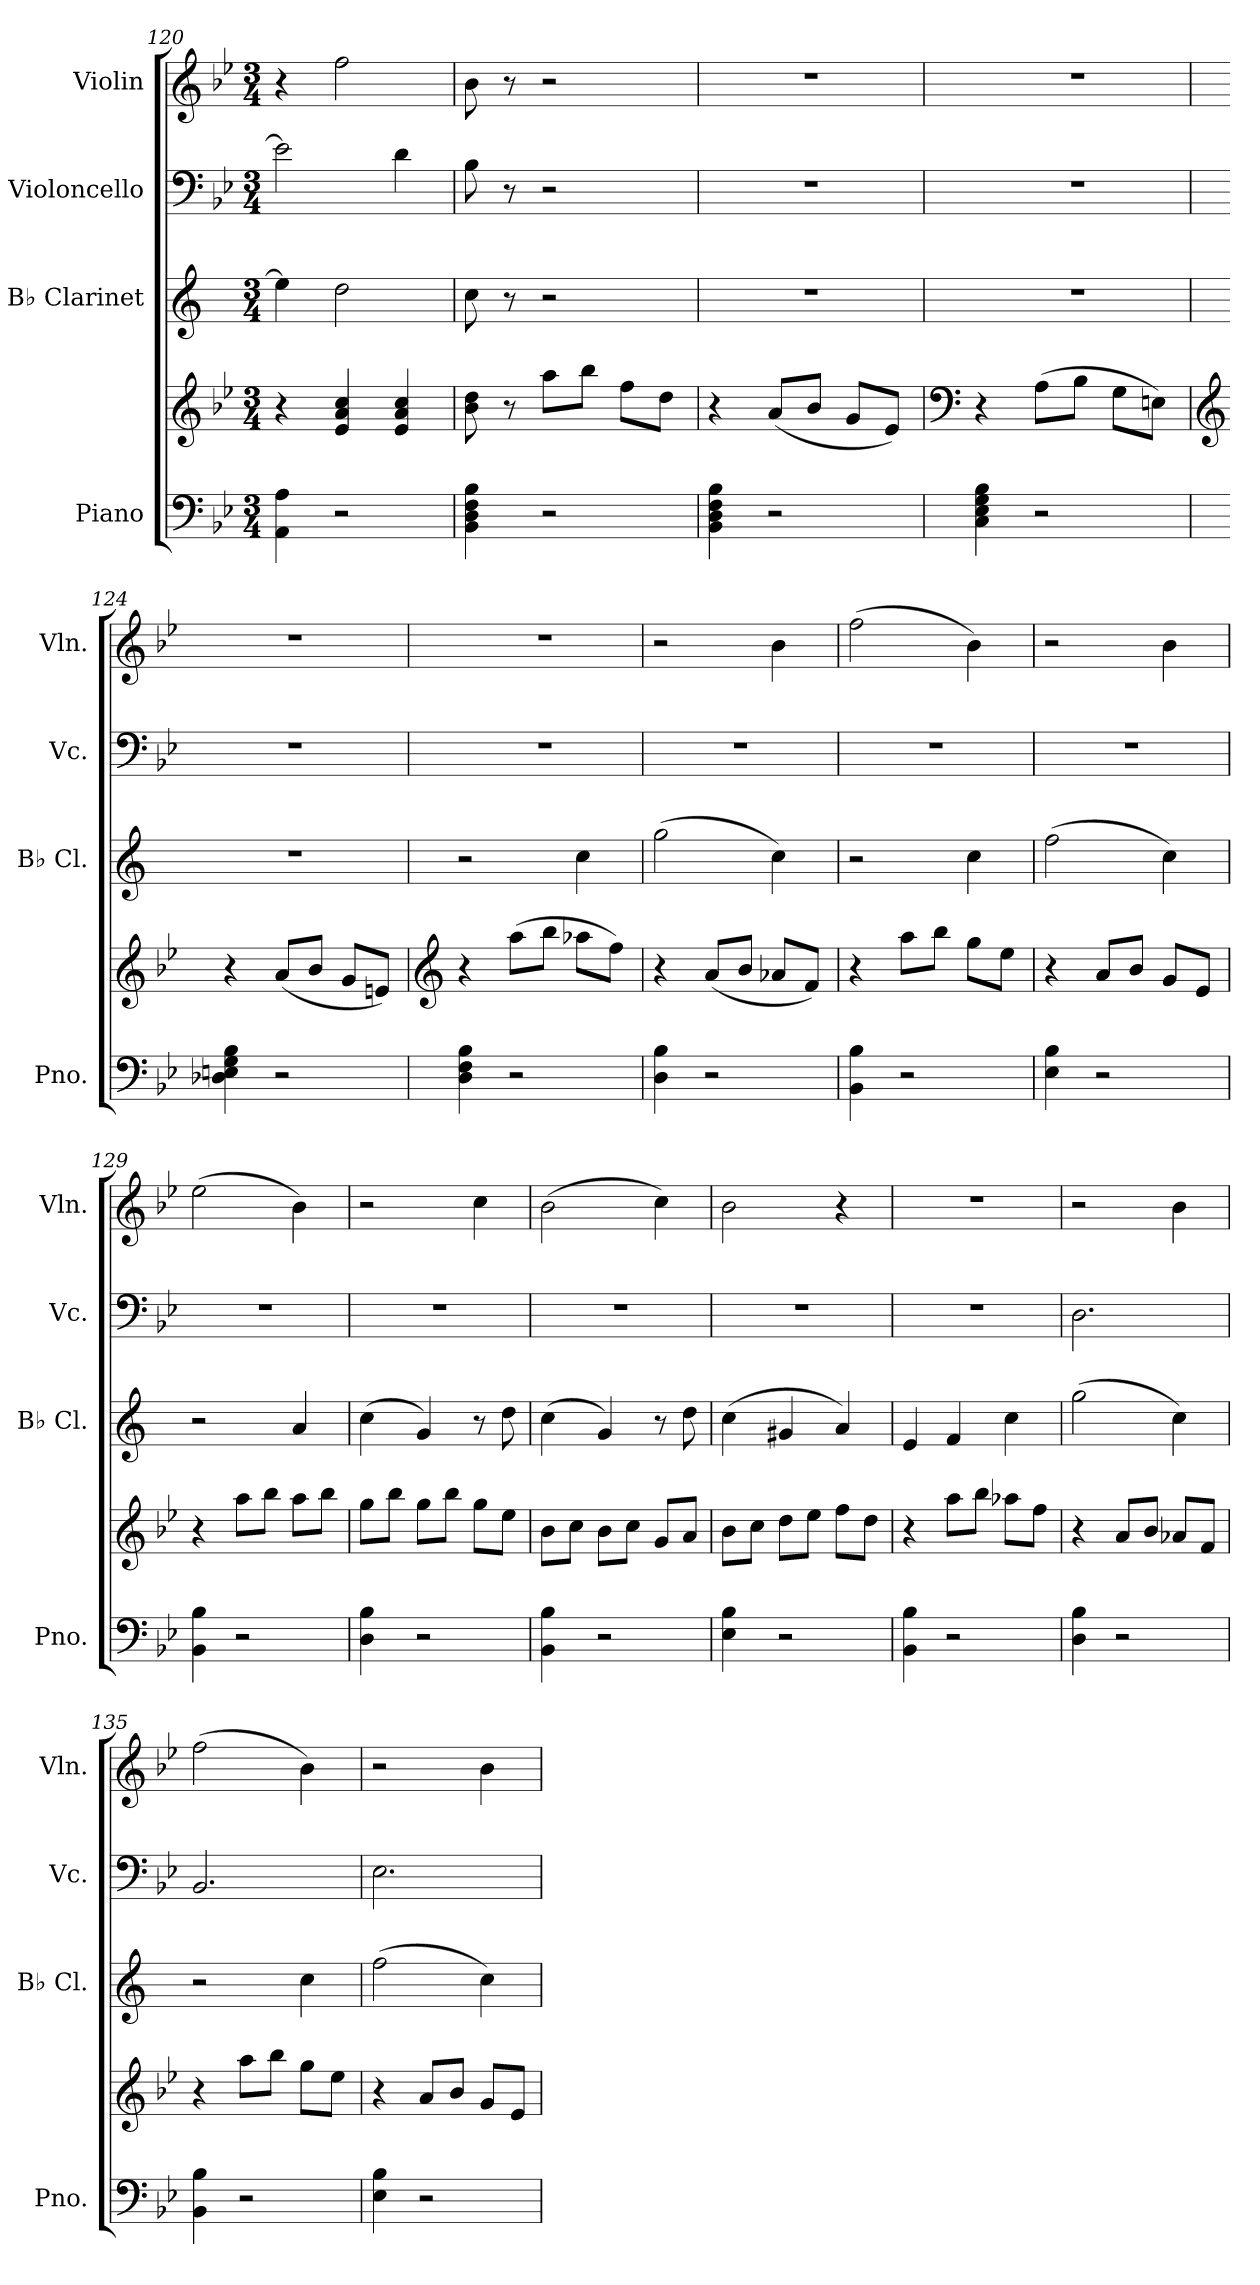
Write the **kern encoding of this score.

**kern	**kern	**kern	**kern	**kern
*part4	*part4	*part3	*part2	*part1
*staff5	*staff4	*staff3	*staff2	*staff1
*I"Piano	*	*I"B♭ Clarinet	*I"Violoncello	*I"Violin
*I'Pno.	*	*I'B♭ Cl.	*I'Vc.	*I'Vln.
*clefF4	*clefG2	*clefG2	*clefF4	*clefG2
*	*	*ITrd1c2	*	*
*k[b-e-]	*k[b-e-]	*k[b-e-]	*k[b-e-]	*k[b-e-]
*M3/4	*M3/4	*M3/4	*M3/4	*M3/4
=120	=120	=120	=120	=120
4AA\ 4A\	4r	4dd\]	2e-\]	4r
2r	4e-/ 4a/ 4cc/	2cc\	.	2ff\
.	4e-/ 4a/ 4cc/	.	4d\	.
=121	=121	=121	=121	=121
4BB-\ 4D\ 4F\ 4B-\	8b-\ 8dd\	8b-\	8B-\	8b-\
.	8r	8r	8r	8r
2r	8aa\L	2r	2r	2r
.	8bb-\J	.	.	.
.	8ff\L	.	.	.
.	8dd\J	.	.	.
!!LO:LB:g=z
=122	=122	=122	=122	=122
4BB-\ 4D\ 4F\ 4B-\	4r	2.r	2.r	2.r
2r	(8a/L	.	.	.
.	8b-/J	.	.	.
.	8g/L	.	.	.
.	8e-/J)	.	.	.
=123	=123	=123	=123	=123
*	*clefF4	*	*	*
4C\ 4E-\ 4G\ 4B-\	4r	2.r	2.r	2.r
2r	(8A\L	.	.	.
.	8B-\J	.	.	.
.	8G\L	.	.	.
.	8En\J)	.	.	.
=124	=124	=124	=124	=124
*	*clefG2	*	*	*
4D-X\ 4En\ 4G\ 4B-\	4r	2.r	2.r	2.r
2r	(8a/L	.	.	.
.	8b-/J	.	.	.
.	8g/L	.	.	.
.	8en/J)	.	.	.
=125	=125	=125	=125	=125
*	*clefG2	*	*	*
4D\ 4F\ 4B-\	4r	2r	2.r	2.r
2r	(8aa\L	.	.	.
.	8bb-\J	.	.	.
.	8aa-X\L	4b-\	.	.
.	8ff\J)	.	.	.
=126	=126	=126	=126	=126
4D\ 4B-\	4r	(2ff\	2.r	2r
2r	(8a/L	.	.	.
.	8b-/J	.	.	.
.	8a-X/L	4b-\)	.	4b-\
.	8f/J)	.	.	.
=127	=127	=127	=127	=127
4BB-\ 4B-\	4r	2r	2.r	(2ff\
2r	8aa\L	.	.	.
.	8bb-\J	.	.	.
.	8gg\L	4b-\	.	4b-\)
.	8ee-\J	.	.	.
=128	=128	=128	=128	=128
4E-\ 4B-\	4r	(2ee-\	2.r	2r
2r	8a/L	.	.	.
.	8b-/J	.	.	.
.	8g/L	4b-\)	.	4b-\
.	8e-/J	.	.	.
!!LO:PB:g=z
=129	=129	=129	=129	=129
4BB-\ 4B-\	4r	2r	2.r	(2ee-\
2r	8aa\L	.	.	.
.	8bb-\J	.	.	.
.	8aa\L	4g/	.	4b-\)
.	8bb-\J	.	.	.
=130	=130	=130	=130	=130
4D\ 4B-\	8gg\L	(4b-\	2.r	2r
.	8bb-\J	.	.	.
2r	8gg\L	4f/)	.	.
.	8bb-\J	.	.	.
.	8gg\L	8r	.	4cc\
.	8ee-\J	8cc\	.	.
=131	=131	=131	=131	=131
4BB-\ 4B-\	8b-\L	(4b-\	2.r	(2b-\
.	8cc\J	.	.	.
2r	8b-\L	4f/)	.	.
.	8cc\J	.	.	.
.	8g/L	8r	.	4cc\)
.	8a/J	8cc\	.	.
=132	=132	=132	=132	=132
4E-\ 4B-\	8b-\L	(4b-\	2.r	2b-\
.	8cc\J	.	.	.
2r	8dd\L	4f#X/	.	.
.	8ee-\J	.	.	.
.	8ff\L	4g/)	.	4r
.	8dd\J	.	.	.
=133	=133	=133	=133	=133
4BB-\ 4B-\	4r	4d/	2.r	2.r
2r	8aa\L	4e-/	.	.
.	8bb-\J	.	.	.
.	8aa-X\L	4b-\	.	.
.	8ff\J	.	.	.
=134	=134	=134	=134	=134
4D\ 4B-\	4r	(2ff\	2.D\	2r
2r	8a/L	.	.	.
.	8b-/J	.	.	.
.	8a-X/L	4b-\)	.	4b-\
.	8f/J	.	.	.
=135	=135	=135	=135	=135
4BB-\ 4B-\	4r	2r	2.BB-/	(2ff\
2r	8aa\L	.	.	.
.	8bb-\J	.	.	.
.	8gg\L	4b-\	.	4b-\)
.	8ee-\J	.	.	.
!!LO:LB:g=z
=136	=136	=136	=136	=136
4E-\ 4B-\	4r	(2ee-\	2.E-\	2r
2r	8a/L	.	.	.
.	8b-/J	.	.	.
.	8g/L	4b-\)	.	4b-\
.	8e-/J	.	.	.
=	=	=	=	=
*-	*-	*-	*-	*-
